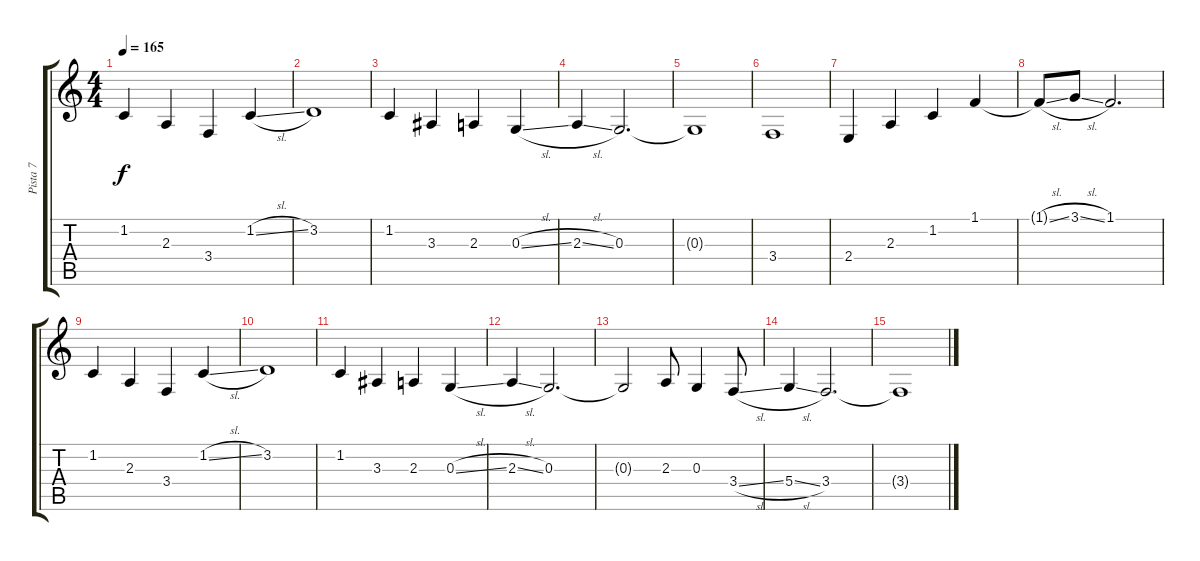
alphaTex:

\track ("Pista 7" "Pista 7") {instrument electricgrandpiano}
\staff {score tabs}
\tuning (E4 B3 G3 D3 A2 E2) {hide}
\ts (4 4)
\tempo 165
\clef g2
\ks c
1.2.4{dy f} 2.3.4 3.4.4 1.2{sl}.4 |
3.2.1 |
1.2.4 3.3.4 2.3.4 0.3{sl}.4 |
2.3{sl}.4 0.3.2{d} |
0.3{t}.1 |
3.4.1 |
2.4.4 2.3.4 1.2.4 1.1.4 |
1.1{sl t}.8 3.1{sl}.8 1.1.2{d} |
1.2.4 2.3.4 3.4.4 1.2{sl}.4 |
3.2.1 |
1.2.4 3.3.4 2.3.4 0.3{sl}.4 |
2.3{sl}.4 0.3.2{d} |
0.3{t}.2 2.3.8 0.3.4 3.4{sl}.8 |
5.4{sl}.4 3.4.2{d} |
3.4{t}.1
